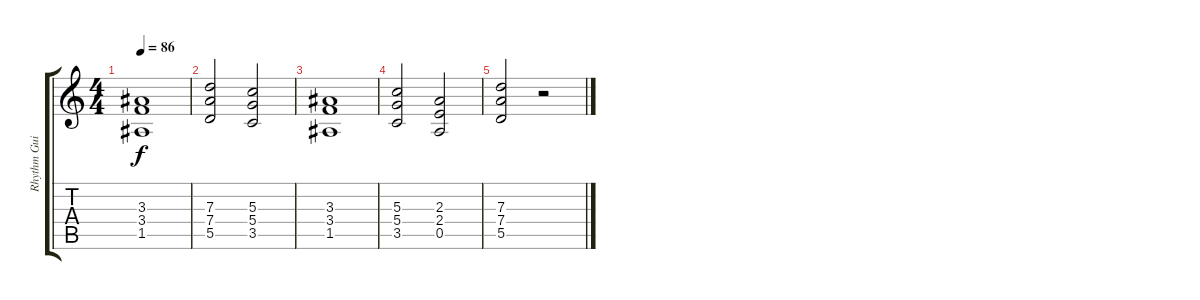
\track ("Rhythm Guitar" "Rhythm Gui") {instrument distortionguitar}
\staff {score tabs}
\tuning (E4 B3 G3 D3 A2 E2) {hide}
\ts (4 4)
\tempo 86
\clef g2
\ks c
(3.3 3.4 1.5).1{dy f} |
(7.3 7.4 5.5).2 (5.3 5.4 3.5).2 |
(3.3 3.4 1.5).1 |
(5.3 5.4 3.5).2 (2.3 2.4 0.5).2 |
(7.3 7.4 5.5).2 r.2
